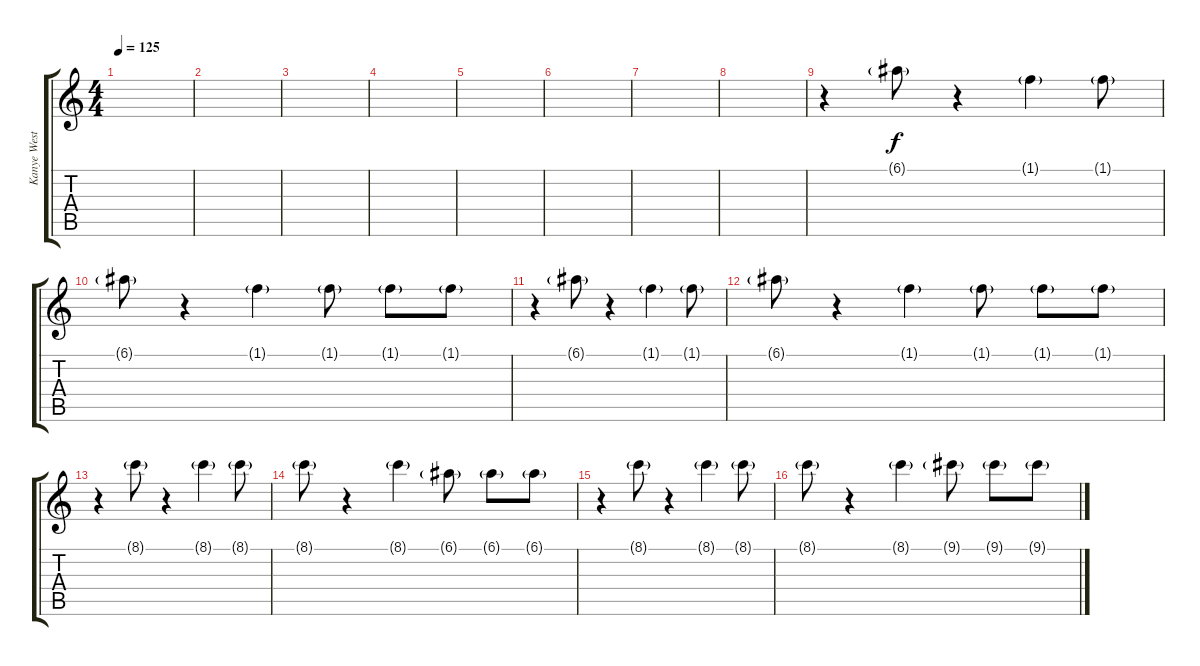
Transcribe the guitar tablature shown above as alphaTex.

\track ("Kanye West" "Kanye West") {instrument distortionguitar}
\staff {score tabs}
\tuning (E4 B3 G3 D3 A2 E2) {hide}
\ts (4 4)
\tempo 125
\clef g2
\ks c
|
|
|
|
|
|
|
|
r.4 6.1{g}.8 r.4 1.1{g}.4 1.1{g}.8 |
6.1{g}.8 r.4 1.1{g}.4 1.1{g}.8 1.1{g}.8 1.1{g}.8 |
r.4 6.1{g}.8 r.4 1.1{g}.4 1.1{g}.8 |
6.1{g}.8 r.4 1.1{g}.4 1.1{g}.8 1.1{g}.8 1.1{g}.8 |
r.4 8.1{g}.8 r.4 8.1{g}.4 8.1{g}.8 |
8.1{g}.8 r.4 8.1{g}.4 6.1{g}.8 6.1{g}.8 6.1{g}.8 |
r.4 8.1{g}.8 r.4 8.1{g}.4 8.1{g}.8 |
8.1{g}.8 r.4 8.1{g}.4 9.1{g}.8 9.1{g}.8 9.1{g}.8
